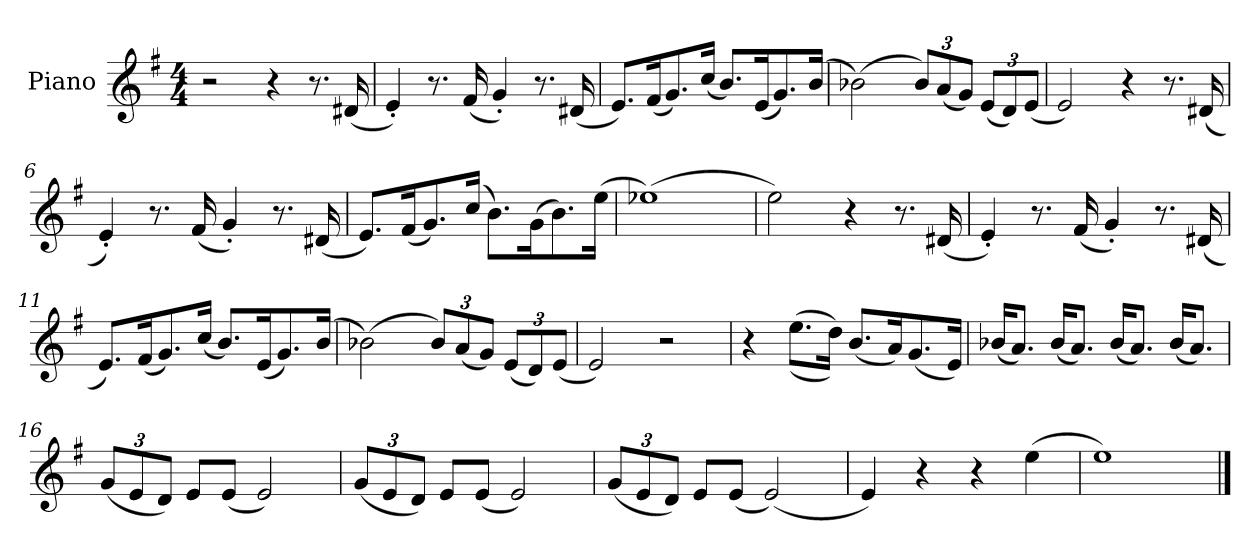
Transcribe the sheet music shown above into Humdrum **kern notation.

**kern
*part1
*staff1
*I"Piano
*I'Pno.
*clefG2
*k[f#]
*M4/4
=1
2r
4r
8.r
(16d#X/
=2
4e'/)
8.r
(16f#/
4g'/)
8.r
(16d#X/
=3
8.e/L)
(16f#/K
8.g/)
(16cc/Jk
8.b/L)
(16e/K
8.g/)
(16b/Jk
=4
(2b-X\)
*Xbrackettup
12b-/L)
(12a/
12g/J)
(12e/L
12d/)
(12e/J
=5
2e/)
4r
8.r
(16d#X/
!!LO:LB:g=z
=6
4e'/)
8.r
(16f#/
4g'/)
8.r
(16d#X/
=7
8.e/L)
(16f#/K
8.g/)
(16cc/Jk
8.b\L)
(16g\K
8.b\)
(16ee\Jk
=8
(1ee-X)
=9
2ee\)
4r
8.r
(16d#X/
=10
4e'/)
8.r
(16f#/
4g'/)
8.r
(16d#X/
!!LO:LB:g=z
=11
8.e/L)
(16f#/K
8.g/)
(16cc/Jk
8.b/L)
(16e/K
8.g/)
(16b/Jk
=12
(2b-X\)
12b-/L)
(12a/
12g/J)
(12e/L
12d/)
(12e/J
=13
2e/)
2r
=14
4r
((8.ee\L
16dd\Jk))
(8.b/L
16a/K)
(8.g/
16e/Jk)
=15
(16b-X/KL
8.a/J)
(16b-/KL
8.a/J)
(16b-/KL
8.a/J)
(16b-/KL
8.a/J)
=16
(12g/L
12e/
12d/J)
8e/L
(8e/J
2e/)
!!LO:LB:g=z
=17
(12g/L
12e/
12d/J)
8e/L
(8e/J
2e/)
=18
(12g/L
12e/
12d/J)
8e/L
(8e/J
(2e/)
=19
4e/)
4r
4r
(4ee\
=20
1ee)
==
*-
